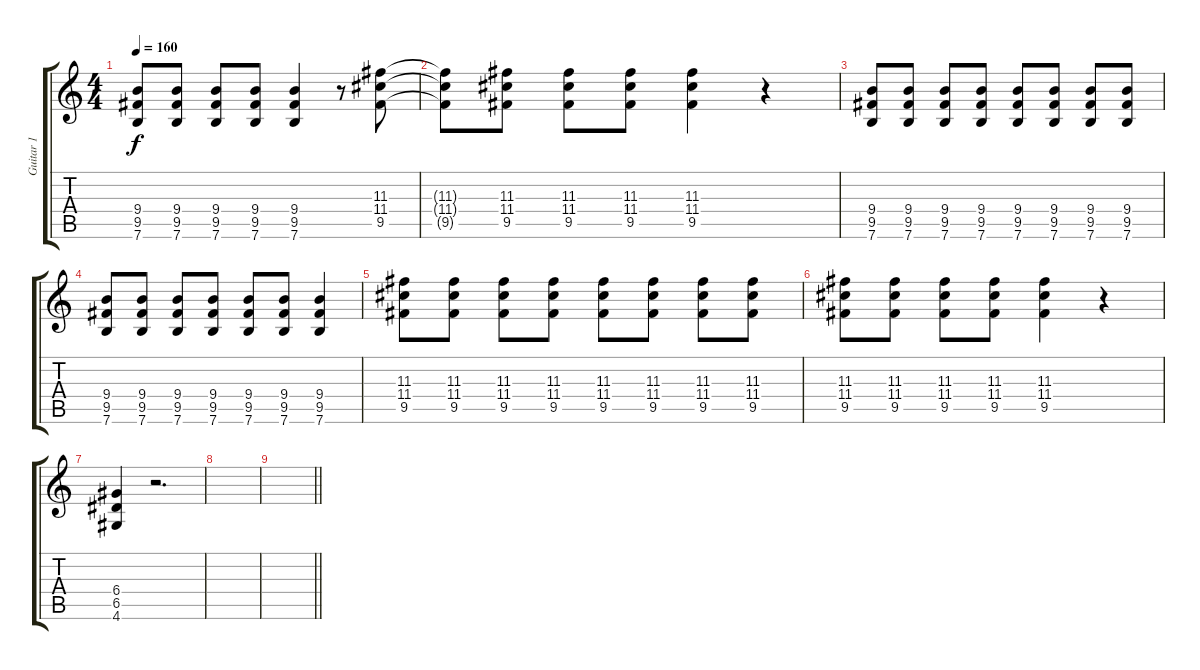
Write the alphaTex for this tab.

\track ("Guitar 1" "Guitar 1") {instrument distortionguitar}
\staff {score tabs}
\tuning (E4 B3 G3 D3 A2 E2) {hide}
\ts (4 4)
\tempo 160
\clef g2
\ks c
(9.4{t} 9.5{t} 7.6{t}).8{dy f} (9.4 9.5 7.6).8 (9.4 9.5 7.6).8 (9.4 9.5 7.6).8 (9.4 9.5 7.6).4 r.8 (11.3 11.4 9.5).8 |
(11.3{t} 11.4{t} 9.5{t}).8 (11.3 11.4 9.5).8 (11.3 11.4 9.5).8 (11.3 11.4 9.5).8 (11.3 11.4 9.5).4 r.4 |
(9.4 9.5 7.6).8 (9.4 9.5 7.6).8 (9.4 9.5 7.6).8 (9.4 9.5 7.6).8 (9.4 9.5 7.6).8 (9.4 9.5 7.6).8 (9.4 9.5 7.6).8 (9.4 9.5 7.6).8 |
(9.4 9.5 7.6).8 (9.4 9.5 7.6).8 (9.4 9.5 7.6).8 (9.4 9.5 7.6).8 (9.4 9.5 7.6).8 (9.4 9.5 7.6).8 (9.4 9.5 7.6).4 |
(11.3 11.4 9.5).8 (11.3 11.4 9.5).8 (11.3 11.4 9.5).8 (11.3 11.4 9.5).8 (11.3 11.4 9.5).8 (11.3 11.4 9.5).8 (11.3 11.4 9.5).8 (11.3 11.4 9.5).8 |
(11.3 11.4 9.5).8 (11.3 11.4 9.5).8 (11.3 11.4 9.5).8 (11.3 11.4 9.5).8 (11.3 11.4 9.5).4 r.4 |
(6.4 6.5 4.6).4 r.2{d} |
|
\barLineRight lightlight
